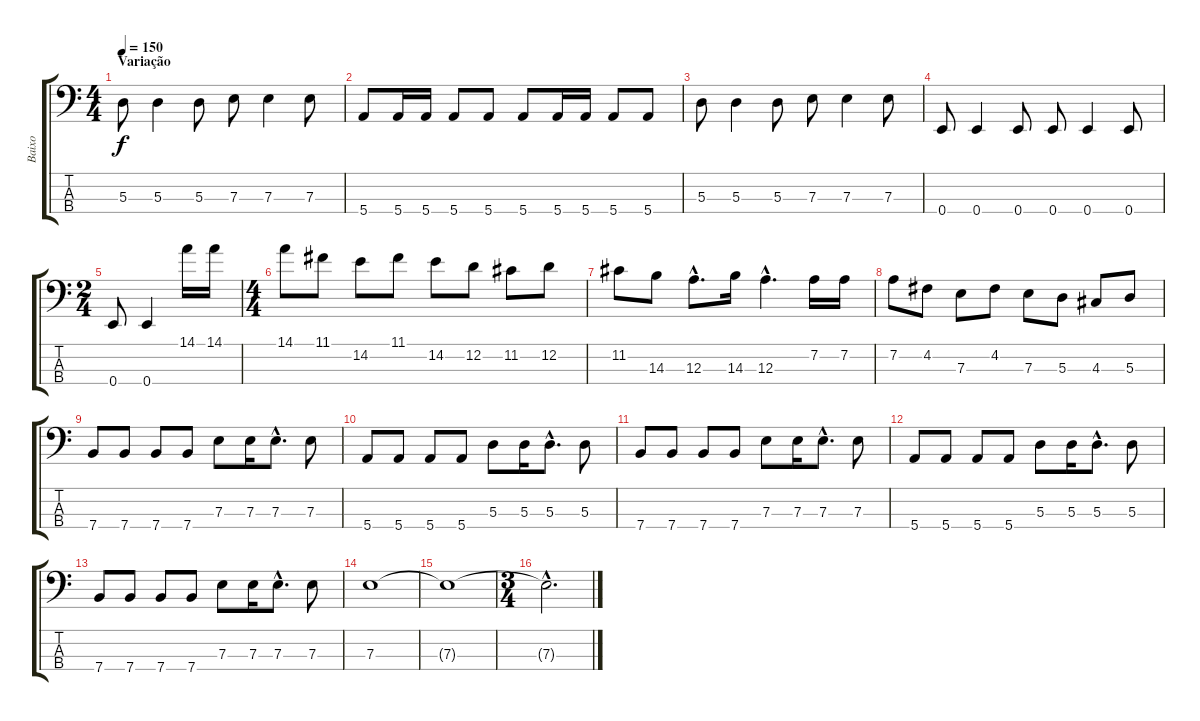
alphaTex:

\track ("Baixo" "Baixo") {instrument electricbassfinger}
\staff {score tabs}
\tuning (G2 D2 A1 E1) {hide}
\ts (4 4)
\section ("" "Variação")
\tempo 150
\clef f4
\ks c
5.3.8{dy f} 5.3.4 5.3.8 7.3.8 7.3.4 7.3.8 |
5.4.8 5.4.16 5.4.16 5.4.8 5.4.8 5.4.8 5.4.16 5.4.16 5.4.8 5.4.8 |
5.3.8 5.3.4 5.3.8 7.3.8 7.3.4 7.3.8 |
0.4.8 0.4.4 0.4.8 0.4.8 0.4.4 0.4.8 |
\ts (2 4)
0.4.8 0.4.4 14.1.16 14.1.16 |
\ts (4 4)
14.1.8 11.1.8 14.2.8 11.1.8 14.2.8 12.2.8 11.2.8 12.2.8 |
11.2.8 14.3.8 12.3{hac}.8{d} 14.3.16 12.3{hac}.4{d} 7.2.16 7.2.16 |
7.2.8 4.2.8 7.3.8 4.2.8 7.3.8 5.3.8 4.3.8 5.3.8 |
7.4.8 7.4.8 7.4.8 7.4.8 7.3.8 7.3.16 7.3{hac}.8{d} 7.3.8 |
5.4.8 5.4.8 5.4.8 5.4.8 5.3.8 5.3.16 5.3{hac}.8{d} 5.3.8 |
7.4.8 7.4.8 7.4.8 7.4.8 7.3.8 7.3.16 7.3{hac}.8{d} 7.3.8 |
5.4.8 5.4.8 5.4.8 5.4.8 5.3.8 5.3.16 5.3{hac}.8{d} 5.3.8 |
7.4.8 7.4.8 7.4.8 7.4.8 7.3.8 7.3.16 7.3{hac}.8{d} 7.3.8 |
7.3.1 |
7.3{t}.1 |
\ts (3 4)
7.3{hac t}.2{d}
